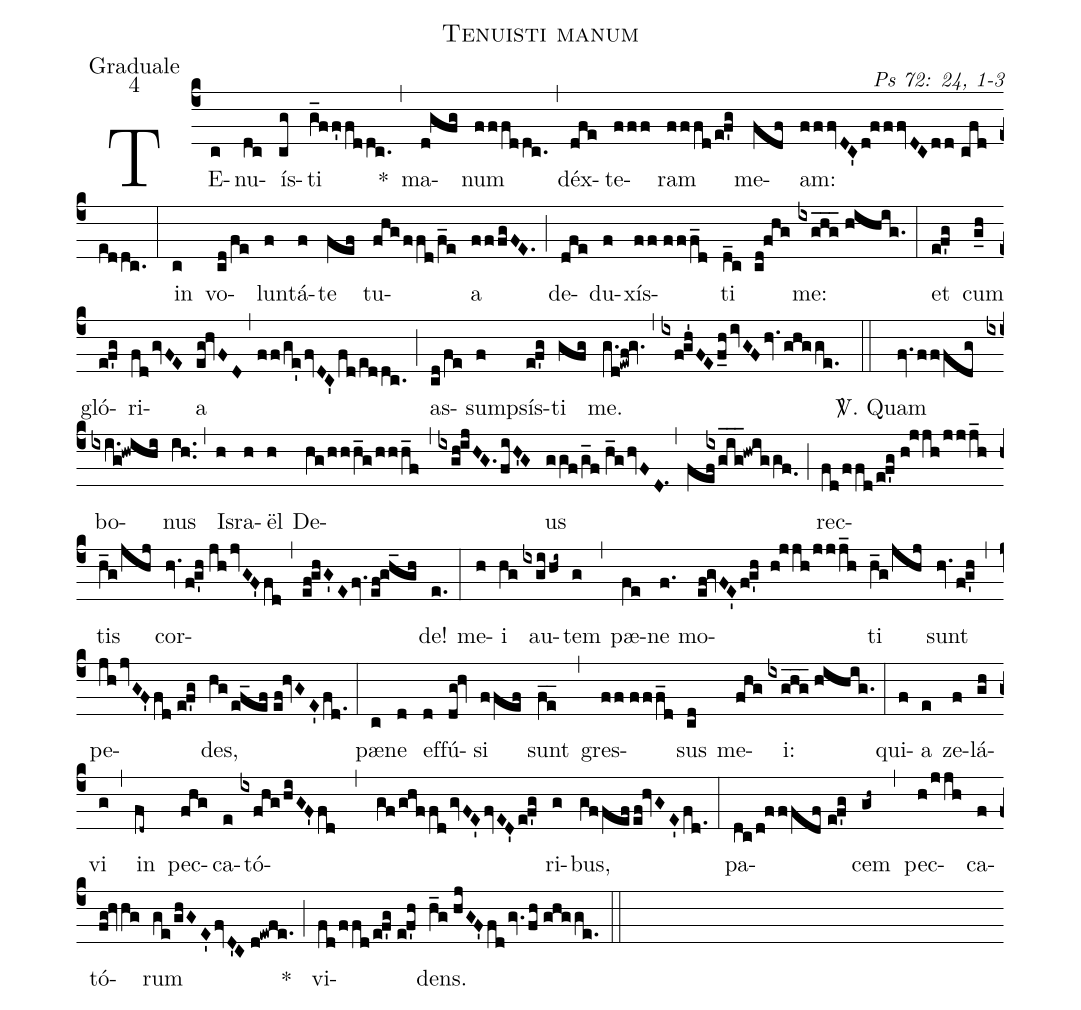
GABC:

name: Tenuisti manum;
office-part: Graduale;
mode: 4;
commentary: Ps 72: 24, 1-3;
%%
(c4) TE(c)nu(dc)ís(cg)ti(g_ff'fddc.) *(,) ma(d!gfg)num(fffddc.) (,) déx(dfe)te(fff)ram(fffd/e!f'g) me(fdf)am:(fffvDC'/d!fffvDC/dd//cfd/eddc.) (:)
in(c) vo(cd/fe)lun(f)tá(f)te(fef) tu(fhg/ffd/f_e)a(fffgFE.) (;) de(dfe)du(f)xís(ff//fff_d)ti(d_c cd!fhg) me:(ixghg___//hihig.) (:)
et(e!f'g) cum(g_h) gló(e!f'g)ri(fdgvFE)a(eg!hvFD,ff/ge'fvDC'fd/eddc.) (;) as(cd/fe)sump(f)sís(e!f'g)ti(gfg) me.(g.d!ewf!gv.) (,) (ixf!gh'FEf_h/ivGFhv.ghgge.) (::)
<sp>V/</sp>. Quam(fv.fffdg) bo(ixi.g!hwihi)nus(ih..) (,) Is(h)ra(h)ël(h) De(hg/hhh_g/hhh_f)(,)(ixgh!ijHG.fiH'G)us(ggf/g_f//h_g/hvFD.1) (,) (fef/[1]{/[-3]ix}g_i_g_!hwiggf.0) (;) rec(fd/ffd/e!f'g//h!jjh/jjj_h)tis(h_g/jhj) cor(hv.f!g'h//jhjvGF'fd)(,)(ef!ghG'E/fv.ef!gh_gh)de!(e.) (:)
me(h)i(hg) au(ixgi/hi~)tem(g) (,) pæ(fe)ne(f.) mo(ef!gvFE'f!g'h h!jjh/jjj_h)ti(h_g/jhj) sunt(hv.f!g'h) (,) pe(jh/jvGF'fd//e!f'g)des,(hg/ef_ef//ef!hvGE'fd.) (:)
pæ(c)ne(d) ef(d)fú(dg!hv)si(ffef) sunt(fe__) (,) gres(ff//fff_d)sus(cd) me(fhg)i:(ixghg___//hihig.) (:)
qui(f)a(e) ze(f)lá(gh)vi(g) (,) in(fd~) pec(fhg)ca(e)tó(ixfhg/hiGF'/fd,gf/ghffd/gvFE'/fvED'/e!f'g)ri(g)bus,(gffef/ef!hvGE'fd.) (:)
pa(dc/d!fffdf//e!f'g)cem(gh~) (,) pec(h/jjh)ca(f)tó(fg!hvhg)rum(ge/ghGE'fvD'C//d!ewfe.) *(;) vi(fd/ffd/e!f'g//e!f'h)dens.(h_g//hjGF'fdgv.fh//ghgge.) (::)
